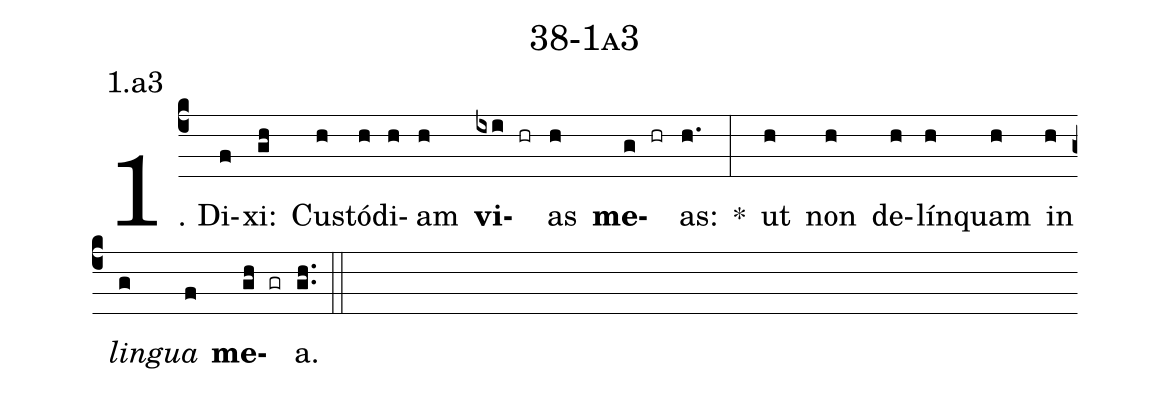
name: 38-1a3;
annotation: 1.a3;
%%
(c4)1. Di(f)xi:(gh) Cus(h)tó(h)di(h)am(h) <b>vi</b>(ixi hr)as(h) <b>me</b>(g hr)as:(h.) *(:) ut(h) non(h) de(h)lín(h)quam(h) in(h) <i>lin</i>(g)<i>gua</i>(f) <b>me</b>(gh gr)a.(gh..) (::)
